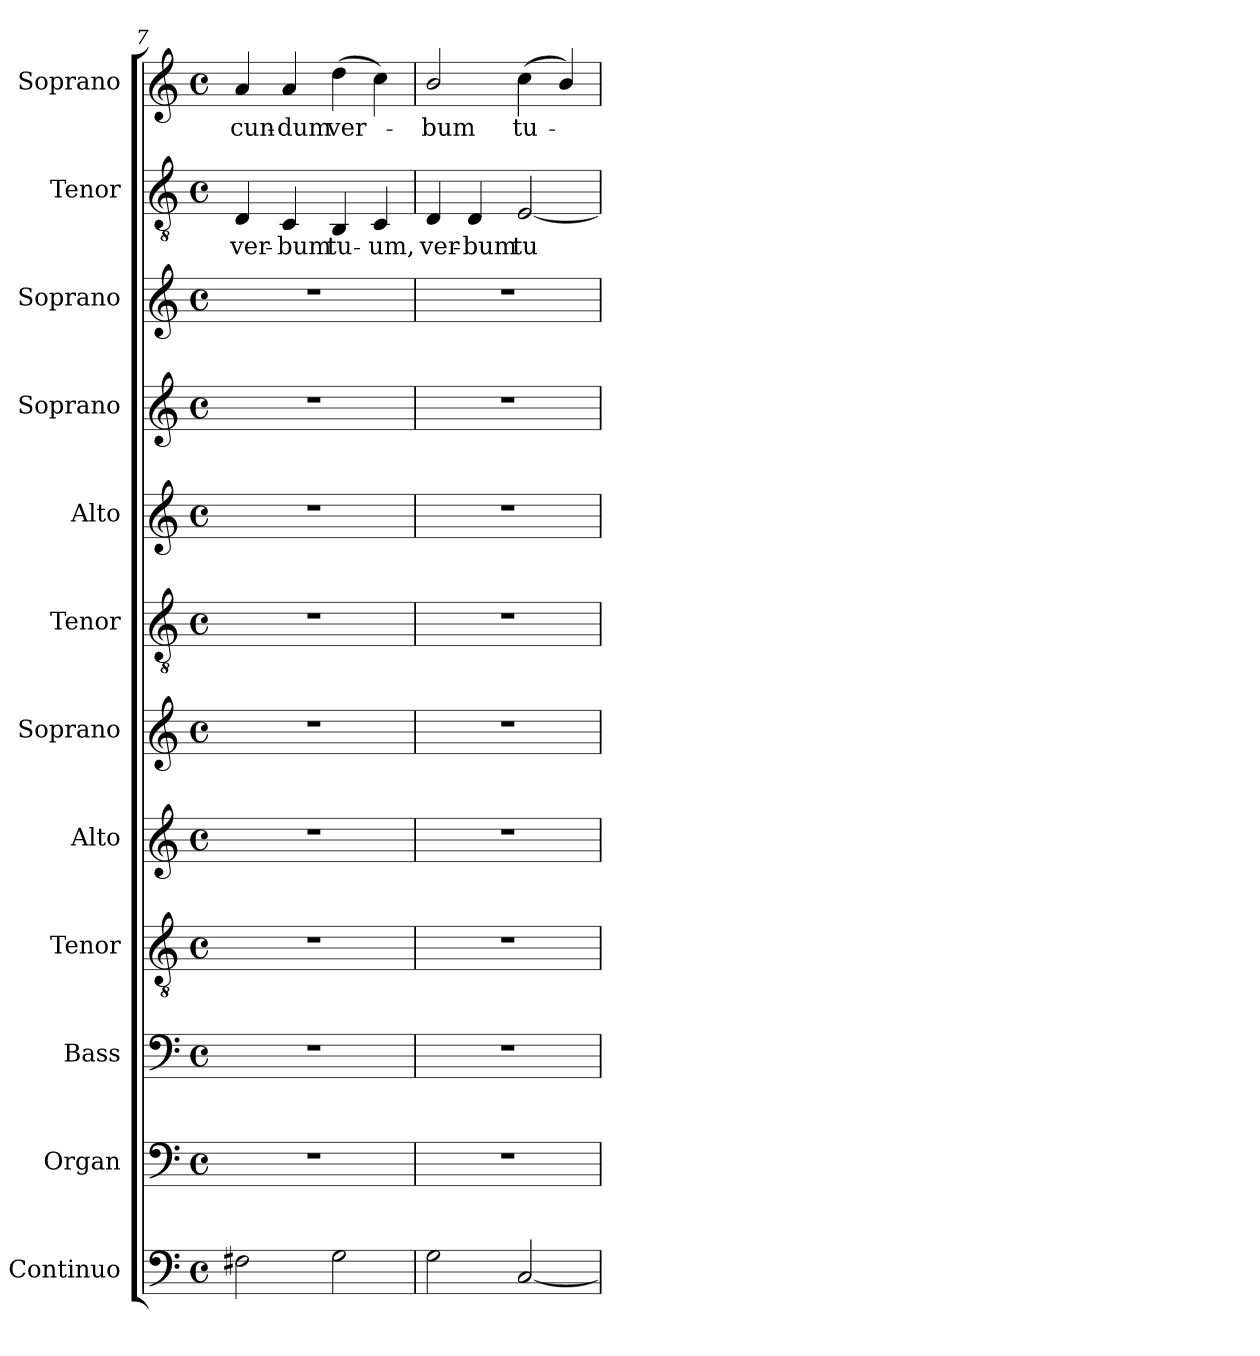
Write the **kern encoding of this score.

**kern	**kern	**kern	**kern	**kern	**kern	**kern	**kern	**kern	**kern	**kern	**text	**kern	**text
*part12	*part11	*part10	*part9	*part8	*part7	*part6	*part5	*part4	*part3	*part2	*part2	*part1	*part1
*staff12	*staff11	*staff10	*staff9	*staff8	*staff7	*staff6	*staff5	*staff4	*staff3	*staff2	*staff2	*staff1	*staff1
*I"Continuo	*I"Organ	*I"Bass	*I"Tenor	*I"Alto	*I"Soprano	*I"Tenor	*I"Alto	*I"Soprano	*I"Soprano	*I"Tenor	*	*I"Soprano	*
*I'Cont.	*I'Org.	*I'B.	*I'T.	*I'A.	*I'S.	*I'T.	*I'A.	*I'S.	*I'S.	*I'T.	*	*I'S.	*
!!LO:PB:g=z
*clefF4	*clefF4	*clefF4	*clefGv2	*clefG2	*clefG2	*clefGv2	*clefG2	*clefG2	*clefG2	*clefGv2	*	*clefG2	*
*	*	*	*ITrd7c12	*	*	*ITrd7c12	*	*	*	*	*	*	*
*k[]	*k[]	*k[]	*k[]	*k[]	*k[]	*k[]	*k[]	*k[]	*k[]	*k[]	*	*k[]	*
*C:	*C:	*C:	*C:	*C:	*C:	*C:	*C:	*C:	*C:	*C:	*	*C:	*
*M4/4	*M4/4	*M4/4	*M4/4	*M4/4	*M4/4	*M4/4	*M4/4	*M4/4	*M4/4	*M4/4	*	*M4/4	*
*met(c)	*met(c)	*met(c)	*met(c)	*met(c)	*met(c)	*met(c)	*met(c)	*met(c)	*met(c)	*met(c)	*	*met(c)	*
=7	=7	=7	=7	=7	=7	=7	=7	=7	=7	=7	=7	=7	=7
!	!	!	!	!	!	!	!	!	!	!	!LO:LY:b:color=#000000	!	!
!	!	!	!	!	!	!	!	!	!	!	!	!	!LO:LY:b:color=#000000
2F#Xi\	1r	1r	1r	1r	1r	1r	1r	1r	1r	4Di/	ver-	4ai/	-cun-
!	!	!	!	!	!	!	!	!	!	!	!LO:LY:b:color=#000000	!	!
!	!	!	!	!	!	!	!	!	!	!	!	!	!LO:LY:b:color=#000000
.	.	.	.	.	.	.	.	.	.	4Ci/	-bum	4ai/	-dum
!	!	!	!	!	!	!	!	!	!	!	!LO:LY:b:color=#000000	!	!
!	!	!	!	!	!	!	!	!	!	!	!	!	!LO:LY:b:color=#000000
2Gi\	.	.	.	.	.	.	.	.	.	4BBi/	tu-	(4ddi\	ver-
!	!	!	!	!	!	!	!	!	!	!	!LO:LY:b:color=#000000	!	!
.	.	.	.	.	.	.	.	.	.	4Ci/	-um,	4cci\)	.
=8	=8	=8	=8	=8	=8	=8	=8	=8	=8	=8	=8	=8	=8
!	!	!	!	!	!	!	!	!	!	!	!LO:LY:b:color=#000000	!	!
!	!	!	!	!	!	!	!	!	!	!	!	!	!LO:LY:b:color=#000000
2Gi\	1r	1r	1r	1r	1r	1r	1r	1r	1r	4Di/	ver-	2bi/	-bum
!	!	!	!	!	!	!	!	!	!	!	!LO:LY:b:color=#000000	!	!
.	.	.	.	.	.	.	.	.	.	4Di/	-bum	.	.
!	!	!	!	!	!	!	!	!	!	!	!LO:LY:b:color=#000000	!	!
!	!	!	!	!	!	!	!	!	!	!	!	!	!LO:LY:b:color=#000000
[<2Ci/	.	.	.	.	.	.	.	.	.	[<2Ei/	tu-	(4cci\	tu-
.	.	.	.	.	.	.	.	.	.	.	.	4bi/)	.
=	=	=	=	=	=	=	=	=	=	=	=	=	=
*-	*-	*-	*-	*-	*-	*-	*-	*-	*-	*-	*-	*-	*-
